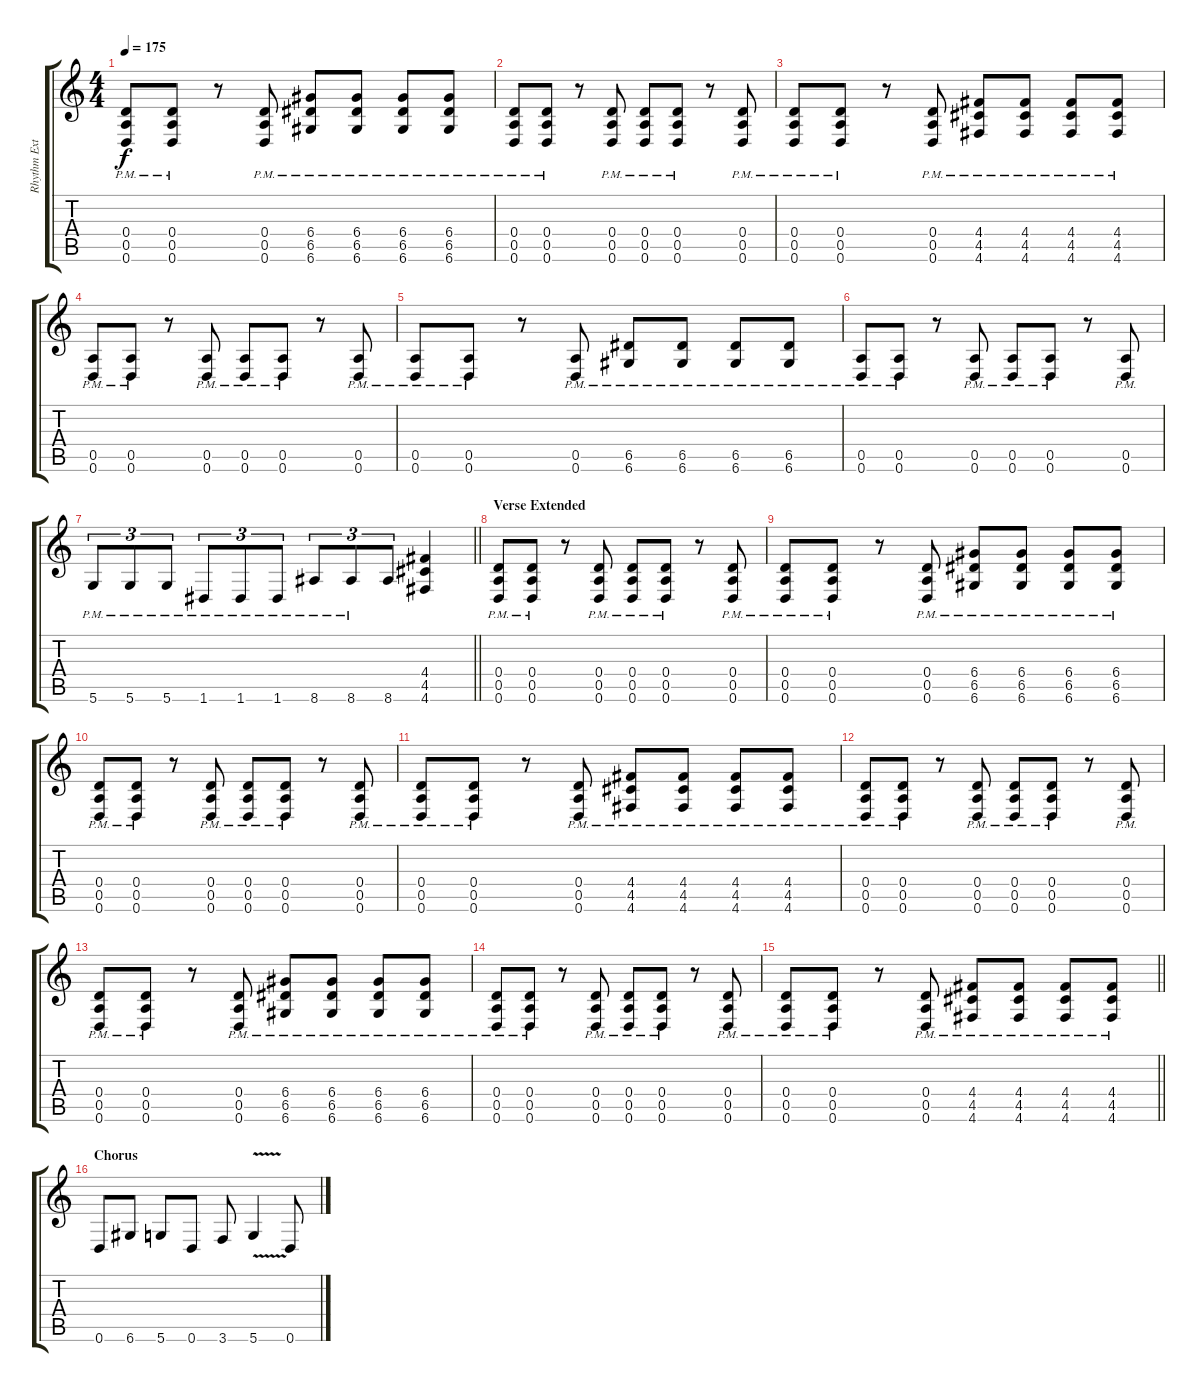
\track ("Rhythm Extra" "Rhythm Ext") {instrument distortionguitar}
\staff {score tabs}
\tuning (E4 B3 G3 D3 A2 D2) {hide}
\ts (4 4)
\tempo 175
\clef g2
\ks c
(0.4 0.5 0.6{pm}).8{dy f} (0.4 0.5 0.6{pm}).8 r.8 (0.4 0.5 0.6{pm}).8 (6.4 6.5 6.6{pm}).8 (6.4 6.5 6.6{pm}).8 (6.4 6.5 6.6{pm}).8 (6.4 6.5 6.6{pm}).8 |
(0.4 0.5 0.6{pm}).8 (0.4 0.5 0.6{pm}).8 r.8 (0.4 0.5 0.6{pm}).8 (0.4 0.5 0.6{pm}).8 (0.4 0.5 0.6{pm}).8 r.8 (0.4 0.5 0.6{pm}).8 |
(0.4 0.5 0.6{pm}).8 (0.4 0.5 0.6{pm}).8 r.8 (0.4 0.5 0.6{pm}).8 (4.4 4.5 4.6{pm}).8 (4.4 4.5 4.6{pm}).8 (4.4 4.5 4.6{pm}).8 (4.4 4.5 4.6{pm}).8 |
(0.5{pm} 0.6).8 (0.5{pm} 0.6).8 r.8 (0.5{pm} 0.6).8 (0.5{pm} 0.6).8 (0.5{pm} 0.6).8 r.8 (0.5{pm} 0.6).8 |
(0.5{pm} 0.6).8 (0.5{pm} 0.6).8 r.8 (0.5{pm} 0.6).8 (6.5{pm} 6.6).8 (6.5{pm} 6.6).8 (6.5{pm} 6.6).8 (6.5{pm} 6.6).8 |
(0.5{pm} 0.6).8 (0.5{pm} 0.6).8 r.8 (0.5{pm} 0.6).8 (0.5{pm} 0.6).8 (0.5{pm} 0.6).8 r.8 (0.5{pm} 0.6).8 |
\barLineRight lightlight
5.6{pm}.8{tu (3 2)} 5.6{pm}.8{tu (3 2)} 5.6{pm}.8{tu (3 2)} 1.6{pm}.8{tu (3 2)} 1.6{pm}.8{tu (3 2)} 1.6{pm}.8{tu (3 2)} 8.6{pm}.8{tu (3 2)} 8.6{pm}.8{tu (3 2)} 8.6.8{tu (3 2)} (4.4 4.5 4.6).4 |
\section ("" "Verse Extended")
(0.4 0.5 0.6{pm}).8 (0.4 0.5 0.6{pm}).8 r.8 (0.4 0.5 0.6{pm}).8 (0.4 0.5 0.6{pm}).8 (0.4 0.5 0.6{pm}).8 r.8 (0.4 0.5 0.6{pm}).8 |
(0.4 0.5 0.6{pm}).8 (0.4 0.5 0.6{pm}).8 r.8 (0.4 0.5 0.6{pm}).8 (6.4 6.5 6.6{pm}).8 (6.4 6.5 6.6{pm}).8 (6.4 6.5 6.6{pm}).8 (6.4 6.5 6.6{pm}).8 |
(0.4 0.5 0.6{pm}).8 (0.4 0.5 0.6{pm}).8 r.8 (0.4 0.5 0.6{pm}).8 (0.4 0.5 0.6{pm}).8 (0.4 0.5 0.6{pm}).8 r.8 (0.4 0.5 0.6{pm}).8 |
(0.4 0.5 0.6{pm}).8 (0.4 0.5 0.6{pm}).8 r.8 (0.4 0.5 0.6{pm}).8 (4.4 4.5 4.6{pm}).8 (4.4 4.5 4.6{pm}).8 (4.4 4.5 4.6{pm}).8 (4.4 4.5 4.6{pm}).8 |
(0.4 0.5 0.6{pm}).8 (0.4 0.5 0.6{pm}).8 r.8 (0.4 0.5 0.6{pm}).8 (0.4 0.5 0.6{pm}).8 (0.4 0.5 0.6{pm}).8 r.8 (0.4 0.5 0.6{pm}).8 |
(0.4 0.5 0.6{pm}).8 (0.4 0.5 0.6{pm}).8 r.8 (0.4 0.5 0.6{pm}).8 (6.4 6.5 6.6{pm}).8 (6.4 6.5 6.6{pm}).8 (6.4 6.5 6.6{pm}).8 (6.4 6.5 6.6{pm}).8 |
(0.4 0.5 0.6{pm}).8 (0.4 0.5 0.6{pm}).8 r.8 (0.4 0.5 0.6{pm}).8 (0.4 0.5 0.6{pm}).8 (0.4 0.5 0.6{pm}).8 r.8 (0.4 0.5 0.6{pm}).8 |
\barLineRight lightlight
(0.4 0.5 0.6{pm}).8 (0.4 0.5 0.6{pm}).8 r.8 (0.4 0.5 0.6{pm}).8 (4.4 4.5 4.6{pm}).8 (4.4 4.5 4.6{pm}).8 (4.4 4.5 4.6{pm}).8 (4.4 4.5 4.6{pm}).8 |
\section ("" "Chorus")
0.6.8 6.6.8 5.6.8 0.6.8 3.6.8 5.6{v}.4 0.6{h}.8
